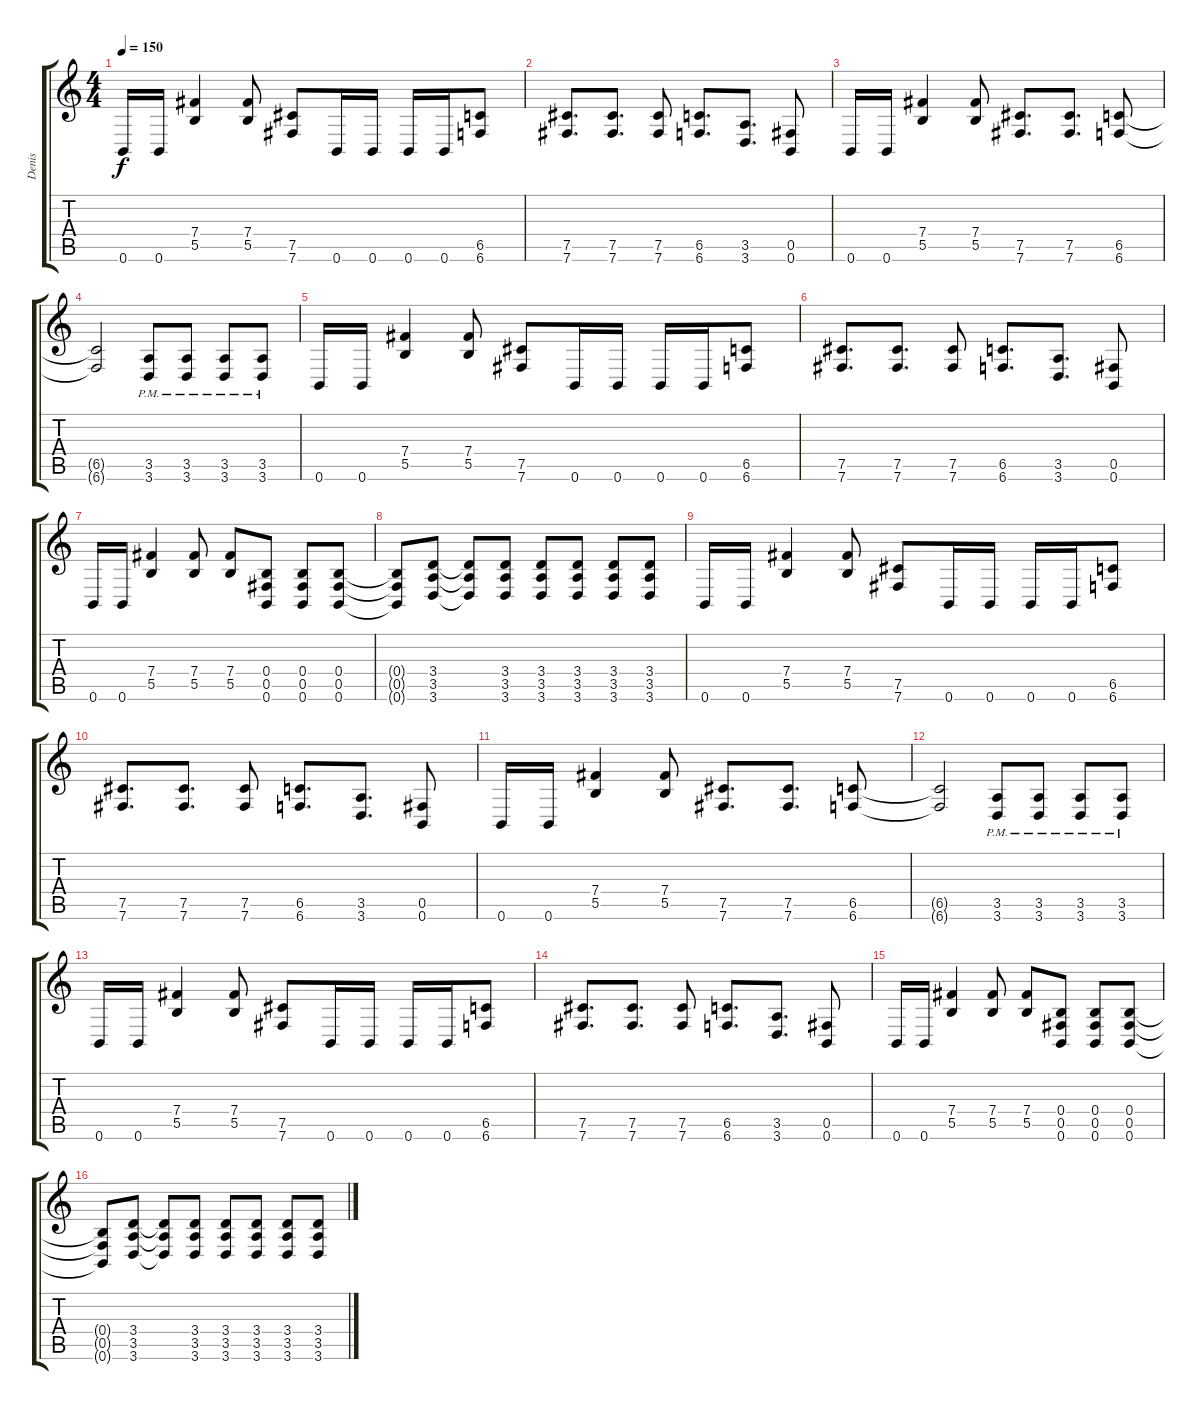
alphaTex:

\track ("Denis" "Denis") {instrument distortionguitar}
\staff {score tabs}
\tuning (Db4 Ab3 E3 B2 Gb2 B1) {hide}
\ts (4 4)
\tempo 150
\clef g2
\ks c
0.6.16{dy f} 0.6.16 (7.4 5.5).4 (7.4 5.5).8 (7.5 7.6).8 0.6.16 0.6.16 0.6.16 0.6.16 (6.5 6.6).8 |
(7.5 7.6).8{d} (7.5 7.6).8{d} (7.5 7.6).8 (6.5 6.6).8{d} (3.5 3.6).8{d} (0.5 0.6).8 |
0.6.16 0.6.16 (7.4 5.5).4 (7.4 5.5).8 (7.5 7.6).8{d} (7.5 7.6).8{d} (6.5 6.6).8 |
(6.5{t} 6.6{t}).2 (3.5{pm} 3.6{pm}).8 (3.5{pm} 3.6{pm}).8 (3.5{pm} 3.6{pm}).8 (3.5{pm} 3.6{pm}).8 |
0.6.16 0.6.16 (7.4 5.5).4 (7.4 5.5).8 (7.5 7.6).8 0.6.16 0.6.16 0.6.16 0.6.16 (6.5 6.6).8 |
(7.5 7.6).8{d} (7.5 7.6).8{d} (7.5 7.6).8 (6.5 6.6).8{d} (3.5 3.6).8{d} (0.5 0.6).8 |
0.6.16 0.6.16 (7.4 5.5).4 (7.4 5.5).8 (7.4 5.5).8 (0.4 0.5 0.6).8 (0.4 0.5 0.6).8 (0.4 0.5 0.6).8 |
(0.4{t} 0.5{t} 0.6{t}).8 (3.4 3.5 3.6).8 (3.4{t} 3.5{t} 3.6{t}).8 (3.4 3.5 3.6).8 (3.4 3.5 3.6).8 (3.4 3.5 3.6).8 (3.4 3.5 3.6).8 (3.4 3.5 3.6).8 |
0.6.16 0.6.16 (7.4 5.5).4 (7.4 5.5).8 (7.5 7.6).8 0.6.16 0.6.16 0.6.16 0.6.16 (6.5 6.6).8 |
(7.5 7.6).8{d} (7.5 7.6).8{d} (7.5 7.6).8 (6.5 6.6).8{d} (3.5 3.6).8{d} (0.5 0.6).8 |
0.6.16 0.6.16 (7.4 5.5).4 (7.4 5.5).8 (7.5 7.6).8{d} (7.5 7.6).8{d} (6.5 6.6).8 |
(6.5{t} 6.6{t}).2 (3.5{pm} 3.6{pm}).8 (3.5{pm} 3.6{pm}).8 (3.5{pm} 3.6{pm}).8 (3.5{pm} 3.6{pm}).8 |
0.6.16 0.6.16 (7.4 5.5).4 (7.4 5.5).8 (7.5 7.6).8 0.6.16 0.6.16 0.6.16 0.6.16 (6.5 6.6).8 |
(7.5 7.6).8{d} (7.5 7.6).8{d} (7.5 7.6).8 (6.5 6.6).8{d} (3.5 3.6).8{d} (0.5 0.6).8 |
0.6.16 0.6.16 (7.4 5.5).4 (7.4 5.5).8 (7.4 5.5).8 (0.4 0.5 0.6).8 (0.4 0.5 0.6).8 (0.4 0.5 0.6).8 |
(0.4{t} 0.5{t} 0.6{t}).8 (3.4 3.5 3.6).8 (3.4{t} 3.5{t} 3.6{t}).8 (3.4 3.5 3.6).8 (3.4 3.5 3.6).8 (3.4 3.5 3.6).8 (3.4 3.5 3.6).8 (3.4 3.5 3.6).8
